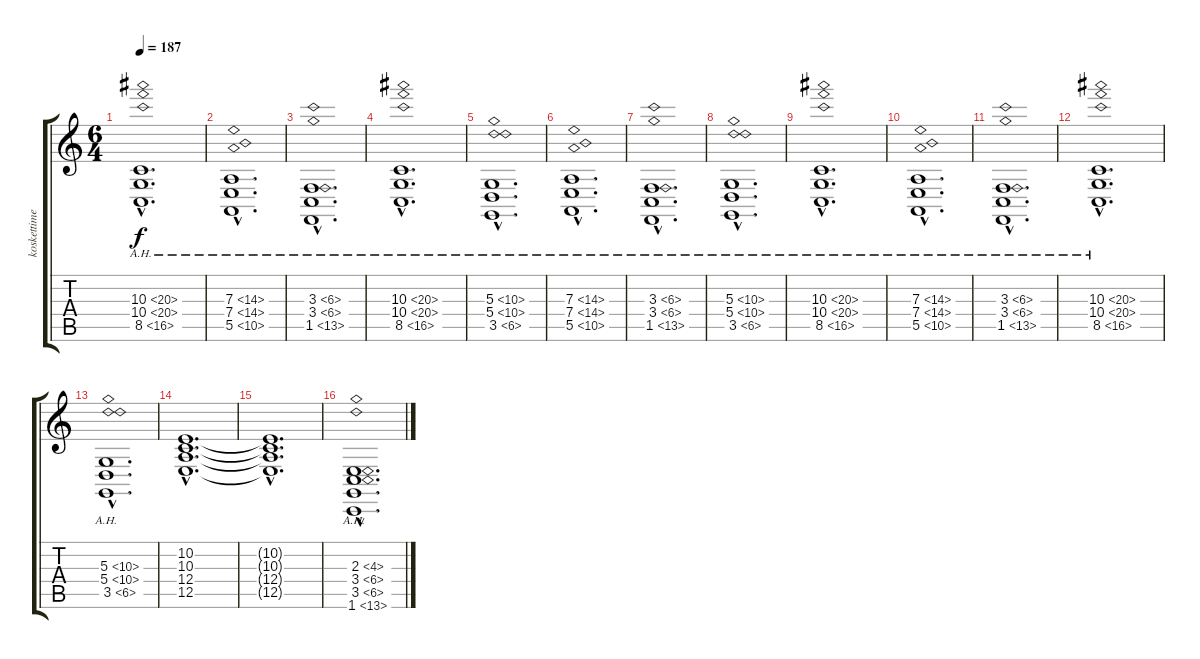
\track ("koskettimet 3" "koskettime") {instrument choiraahs}
\staff {score tabs}
\tuning (B3 Gb3 D3 A2 E2 B1) {hide}
\ts (6 4)
\tempo 187
\clef g2
\ks c
(10.3{ah 10 hac} 10.4{ah 10 hac} 8.5{ah 8 hac}).1{d dy f} |
(7.3{ah 7 hac} 7.4{ah 7 hac} 5.5{ah 5 hac}).1{d} |
(3.3{ah 3 hac} 3.4{ah 3 hac} 1.5{ah 12 hac}).1{d} |
(10.3{ah 10 hac} 10.4{ah 10 hac} 8.5{ah 8 hac}).1{d} |
(5.3{ah 5 hac} 5.4{ah 5 hac} 3.5{ah 3 hac}).1{d} |
(7.3{ah 7 hac} 7.4{ah 7 hac} 5.5{ah 5 hac}).1{d} |
(3.3{ah 3 hac} 3.4{ah 3 hac} 1.5{ah 12 hac}).1{d} |
(5.3{ah 5 hac} 5.4{ah 5 hac} 3.5{ah 3 hac}).1{d} |
(10.3{ah 10 hac} 10.4{ah 10 hac} 8.5{ah 8 hac}).1{d} |
(7.3{ah 7 hac} 7.4{ah 7 hac} 5.5{ah 5 hac}).1{d} |
(3.3{ah 3 hac} 3.4{ah 3 hac} 1.5{ah 12 hac}).1{d} |
(10.3{ah 10 hac} 10.4{ah 10 hac} 8.5{ah 8 hac}).1{d} |
(5.3{ah 5 hac} 5.4{ah 5 hac} 3.5{ah 3 hac}).1{d} |
(10.2{hac} 10.3{hac} 12.4{hac} 12.5{hac}).1{d} |
(10.2{hac t} 10.3{hac t} 12.4{hac t} 12.5{hac t}).1{d} |
(2.3{ah 2 hac} 3.4{ah 3 hac} 3.5{ah 3 hac} 1.6{ah 12 hac}).1{d}
